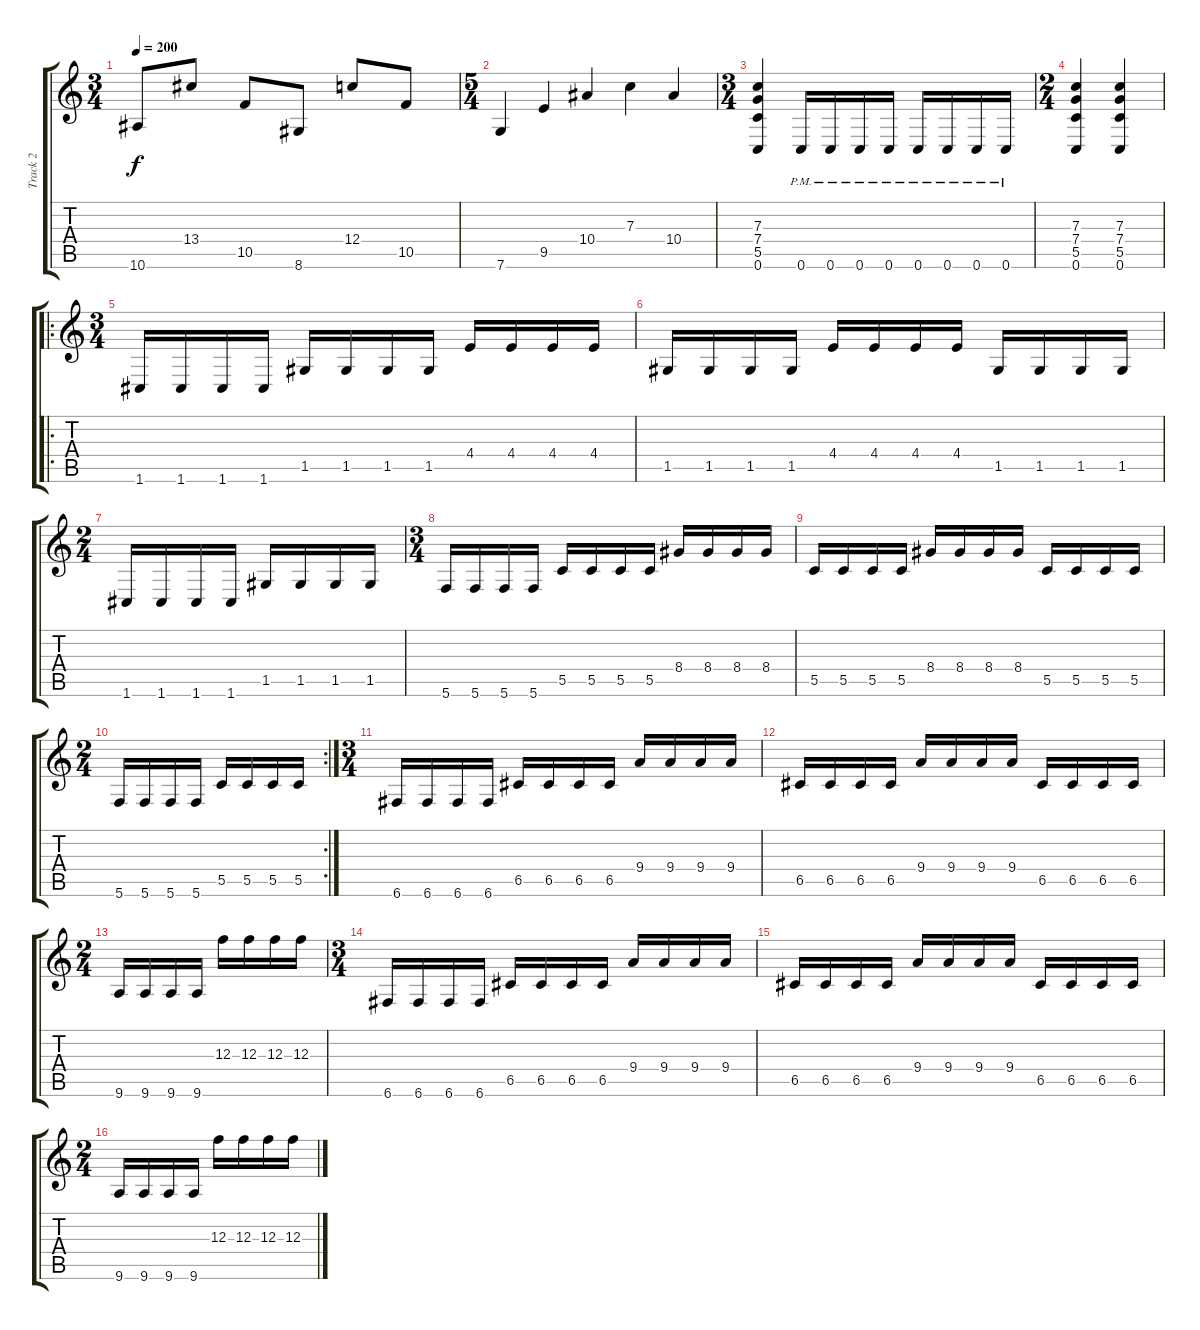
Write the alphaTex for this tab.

\track ("Track 2" "Track 2") {instrument overdrivenguitar}
\staff {score tabs}
\tuning (D4 A3 F3 C3 G2 C2) {hide}
\ts (3 4)
\tempo 200
\clef g2
\ks c
10.6.8{dy f} 13.4.8 10.5.8 8.6.8 12.4.8 10.5.8 |
\ts (5 4)
7.6.4 9.5.4 10.4.4 7.3.4 10.4.4 |
\ts (3 4)
(7.3 7.4 5.5 0.6).4 0.6{pm}.16 0.6{pm}.16 0.6{pm}.16 0.6{pm}.16 0.6{pm}.16 0.6{pm}.16 0.6{pm}.16 0.6{pm}.16 |
\ts (2 4)
(7.3 7.4 5.5 0.6).4 (7.3 7.4 5.5 0.6).4 |
\ro
\ts (3 4)
1.6.16 1.6.16 1.6.16 1.6.16 1.5.16 1.5.16 1.5.16 1.5.16 4.4.16 4.4.16 4.4.16 4.4.16 |
1.5.16 1.5.16 1.5.16 1.5.16 4.4.16 4.4.16 4.4.16 4.4.16 1.5.16 1.5.16 1.5.16 1.5.16 |
\ts (2 4)
1.6.16 1.6.16 1.6.16 1.6.16 1.5.16 1.5.16 1.5.16 1.5.16 |
\ts (3 4)
5.6.16 5.6.16 5.6.16 5.6.16 5.5.16 5.5.16 5.5.16 5.5.16 8.4.16 8.4.16 8.4.16 8.4.16 |
5.5.16 5.5.16 5.5.16 5.5.16 8.4.16 8.4.16 8.4.16 8.4.16 5.5.16 5.5.16 5.5.16 5.5.16 |
\rc 2
\ts (2 4)
5.6.16 5.6.16 5.6.16 5.6.16 5.5.16 5.5.16 5.5.16 5.5.16 |
\ts (3 4)
6.6.16 6.6.16 6.6.16 6.6.16 6.5.16 6.5.16 6.5.16 6.5.16 9.4.16 9.4.16 9.4.16 9.4.16 |
6.5.16 6.5.16 6.5.16 6.5.16 9.4.16 9.4.16 9.4.16 9.4.16 6.5.16 6.5.16 6.5.16 6.5.16 |
\ts (2 4)
9.6.16 9.6.16 9.6.16 9.6.16 12.3.16 12.3.16 12.3.16 12.3.16 |
\ts (3 4)
6.6.16 6.6.16 6.6.16 6.6.16 6.5.16 6.5.16 6.5.16 6.5.16 9.4.16 9.4.16 9.4.16 9.4.16 |
6.5.16 6.5.16 6.5.16 6.5.16 9.4.16 9.4.16 9.4.16 9.4.16 6.5.16 6.5.16 6.5.16 6.5.16 |
\ts (2 4)
9.6.16 9.6.16 9.6.16 9.6.16 12.3.16 12.3.16 12.3.16 12.3.16
